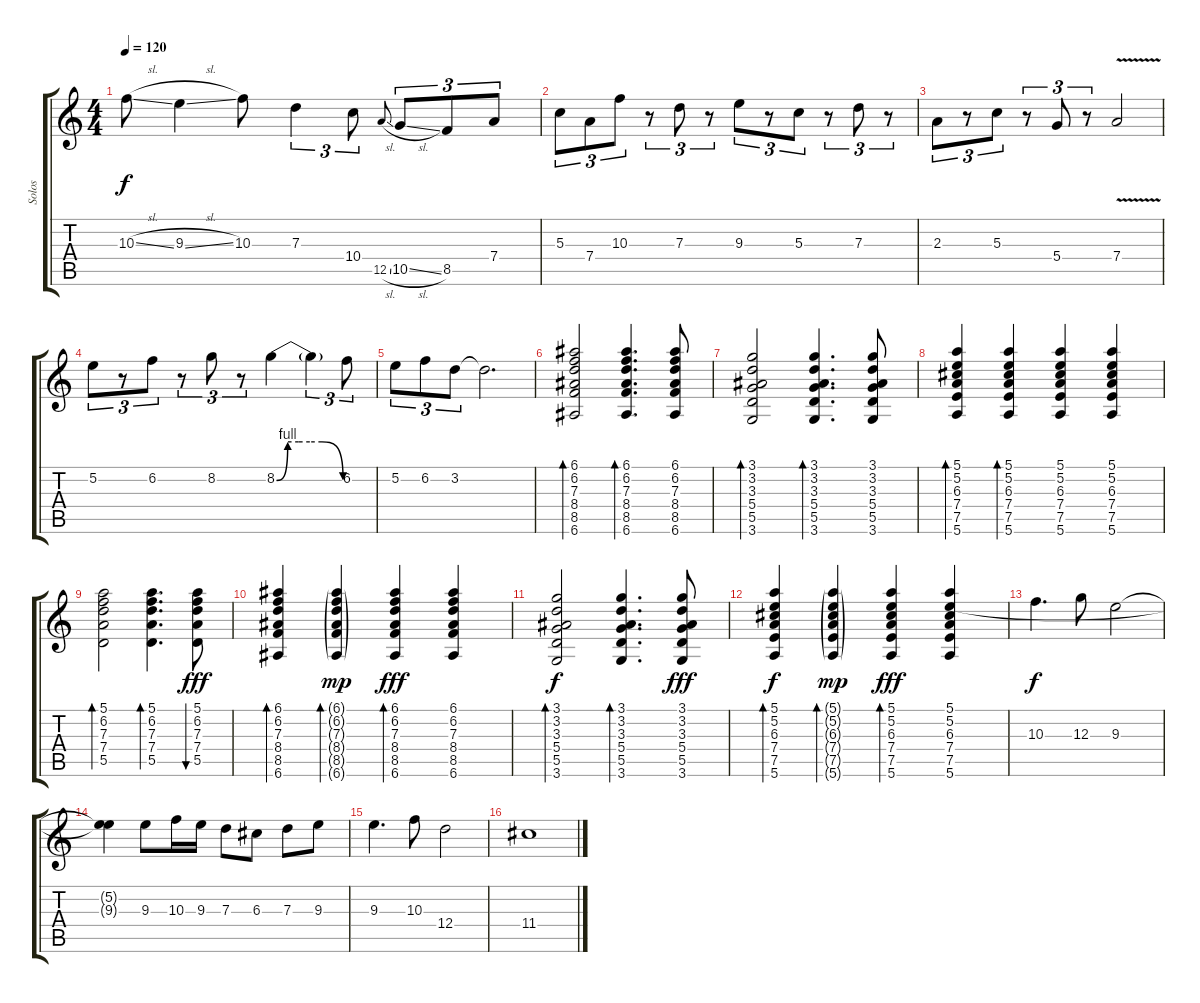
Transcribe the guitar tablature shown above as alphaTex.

\track ("Solos" "Solos") {instrument electricguitarjazz}
\staff {score tabs}
\tuning (E4 B3 G3 D3 A2 E2) {hide}
\ts (4 4)
\tempo 120
\clef g2
\ks c
10.3{sl}.8{dy f} 9.3{sl}.4 10.3.8 7.3.4{tu (3 2)} 10.4.8{tu (3 2)} 12.5{sl}.8{gr onbeat} 10.5{sl}.8{tu (3 2)} 8.5.8{tu (3 2)} 7.4.8{tu (3 2)} |
5.3.8{tu (3 2)} 7.4.8{tu (3 2)} 10.3.8{tu (3 2)} r.8{tu (3 2)} 7.3.8{tu (3 2)} r.8{tu (3 2)} 9.3.8{tu (3 2)} r.8{tu (3 2)} 5.3.8{tu (3 2)} r.8{tu (3 2)} 7.3.8{tu (3 2)} r.8{tu (3 2)} |
2.3.8{tu (3 2)} r.8{tu (3 2)} 5.3.8{tu (3 2)} r.8{tu (3 2)} 5.4.8{tu (3 2)} r.8{tu (3 2)} 7.4{v}.2 |
5.2.8{tu (3 2)} r.8{tu (3 2)} 6.2.8{tu (3 2)} r.8{tu (3 2)} 8.2.8{tu (3 2)} r.8{tu (3 2)} 8.2{be (custom 0 0 10 4 20 4 30 4 41 4 60 0)}.4 8.2{t}.4{tu (3 2)} 6.2.8{tu (3 2)} |
5.2.8{tu (3 2)} 6.2.8{tu (3 2)} 3.2.8{tu (3 2)} 3.2{t}.2{d} |
(6.1 6.2 7.3 8.4 8.5 6.6).2{bd 60 instrument acousticguitarsteel} (6.1 6.2 7.3 8.4 8.5 6.6).4{d bd 60} (6.1 6.2 7.3 8.4 8.5 6.6).8 |
(3.1 3.2 3.3 5.4 5.5 3.6).2{bd 60} (3.1 3.2 3.3 5.4 5.5 3.6).4{d bd 60} (3.1 3.2 3.3 5.4 5.5 3.6).8 |
(5.1 5.2 6.3 7.4 7.5 5.6).4{bd 60} (5.1 5.2 6.3 7.4 7.5 5.6).4{bd 60} (5.1 5.2 6.3 7.4 7.5 5.6).4 (5.1 5.2 6.3 7.4 7.5 5.6).4 |
(5.1 6.2 7.3 7.4 5.5).2{bd 60} (5.1 6.2 7.3 7.4 5.5).4{d bd 60} (5.1 6.2 7.3 7.4 5.5).8{bu 60 dy fff} |
(6.1 6.2 7.3 8.4 8.5 6.6).4{bd 60} (6.1{g} 6.2{g} 7.3{g} 8.4{g} 8.5{g} 6.6{g}).4{bd 60 dy mp} (6.1 6.2 7.3 8.4 8.5 6.6).4{bd 60 dy fff} (6.1 6.2 7.3 8.4 8.5 6.6).4 |
(3.1 3.2 3.3 5.4 5.5 3.6).2{bd 60 dy f} (3.1 3.2 3.3 5.4 5.5 3.6).4{d bd 60} (3.1 3.2 3.3 5.4 5.5 3.6).8{dy fff} |
(5.1 5.2 6.3 7.4 7.5 5.6).4{bd 60 dy f} (5.1{g} 5.2{g} 6.3{g} 7.4{g} 7.5{g} 5.6{g}).4{bd 60 dy mp} (5.1 5.2 6.3 7.4 7.5 5.6).4{bd 60 dy fff} (5.1 5.2 6.3 7.4 7.5 5.6).4 |
10.3.4{d dy f instrument overdrivenguitar} 12.3.8 9.3.2 |
(5.2{t} 9.3{t}).4 9.3.8 10.3.16 9.3.16 7.3.8 6.3.8 7.3.8 9.3.8 |
9.3.4{d} 10.3.8 12.4.2 |
11.4.1
